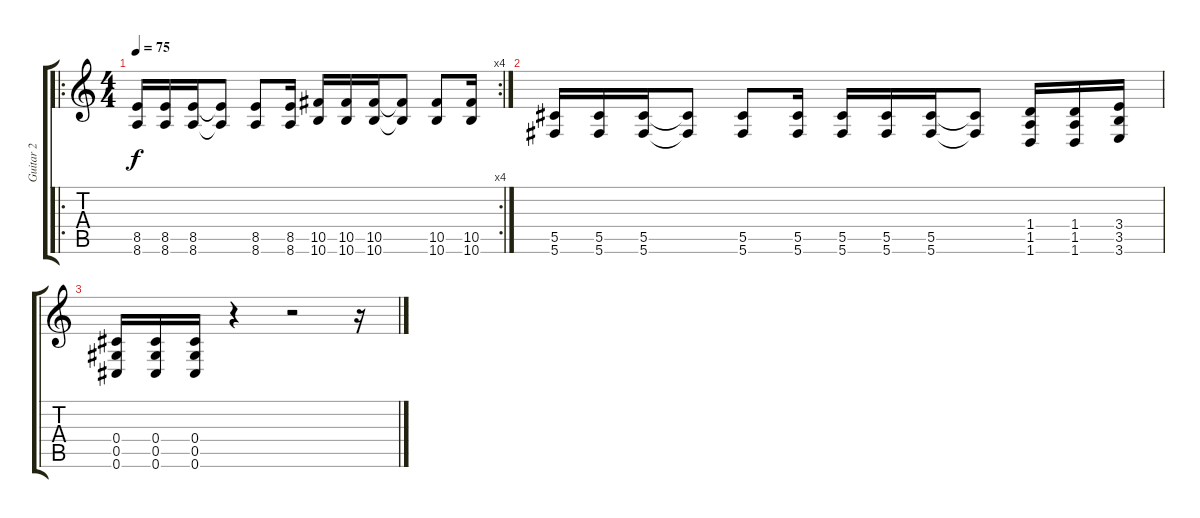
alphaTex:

\track ("Guitar 2" "Guitar 2") {instrument distortionguitar}
\staff {score tabs}
\tuning (Eb4 Bb3 Gb3 Db3 Ab2 Db2) {hide}
\ro
\rc 4
\ts (4 4)
\tempo 75
\clef g2
\ks c
(8.5 8.6).16{dy f} (8.5 8.6).16 (8.5 8.6).16 (8.5{t} 8.6{t}).8 (8.5 8.6).8 (8.5 8.6).16 (10.5 10.6).16 (10.5 10.6).16 (10.5 10.6).16 (10.5{t} 10.6{t}).8 (10.5 10.6).8 (10.5 10.6).16 |
(5.5 5.6).16 (5.5 5.6).16 (5.5 5.6).16 (5.5{t} 5.6{t}).8 (5.5 5.6).8 (5.5 5.6).16 (5.5 5.6).16 (5.5 5.6).16 (5.5 5.6).16 (5.5{t} 5.6{t}).8 (1.4 1.5 1.6).16 (1.4 1.5 1.6).16 (3.4 3.5 3.6).16 |
(0.4 0.5 0.6).16 (0.4 0.5 0.6).16 (0.4 0.5 0.6).16 r.4 r.2 r.16
